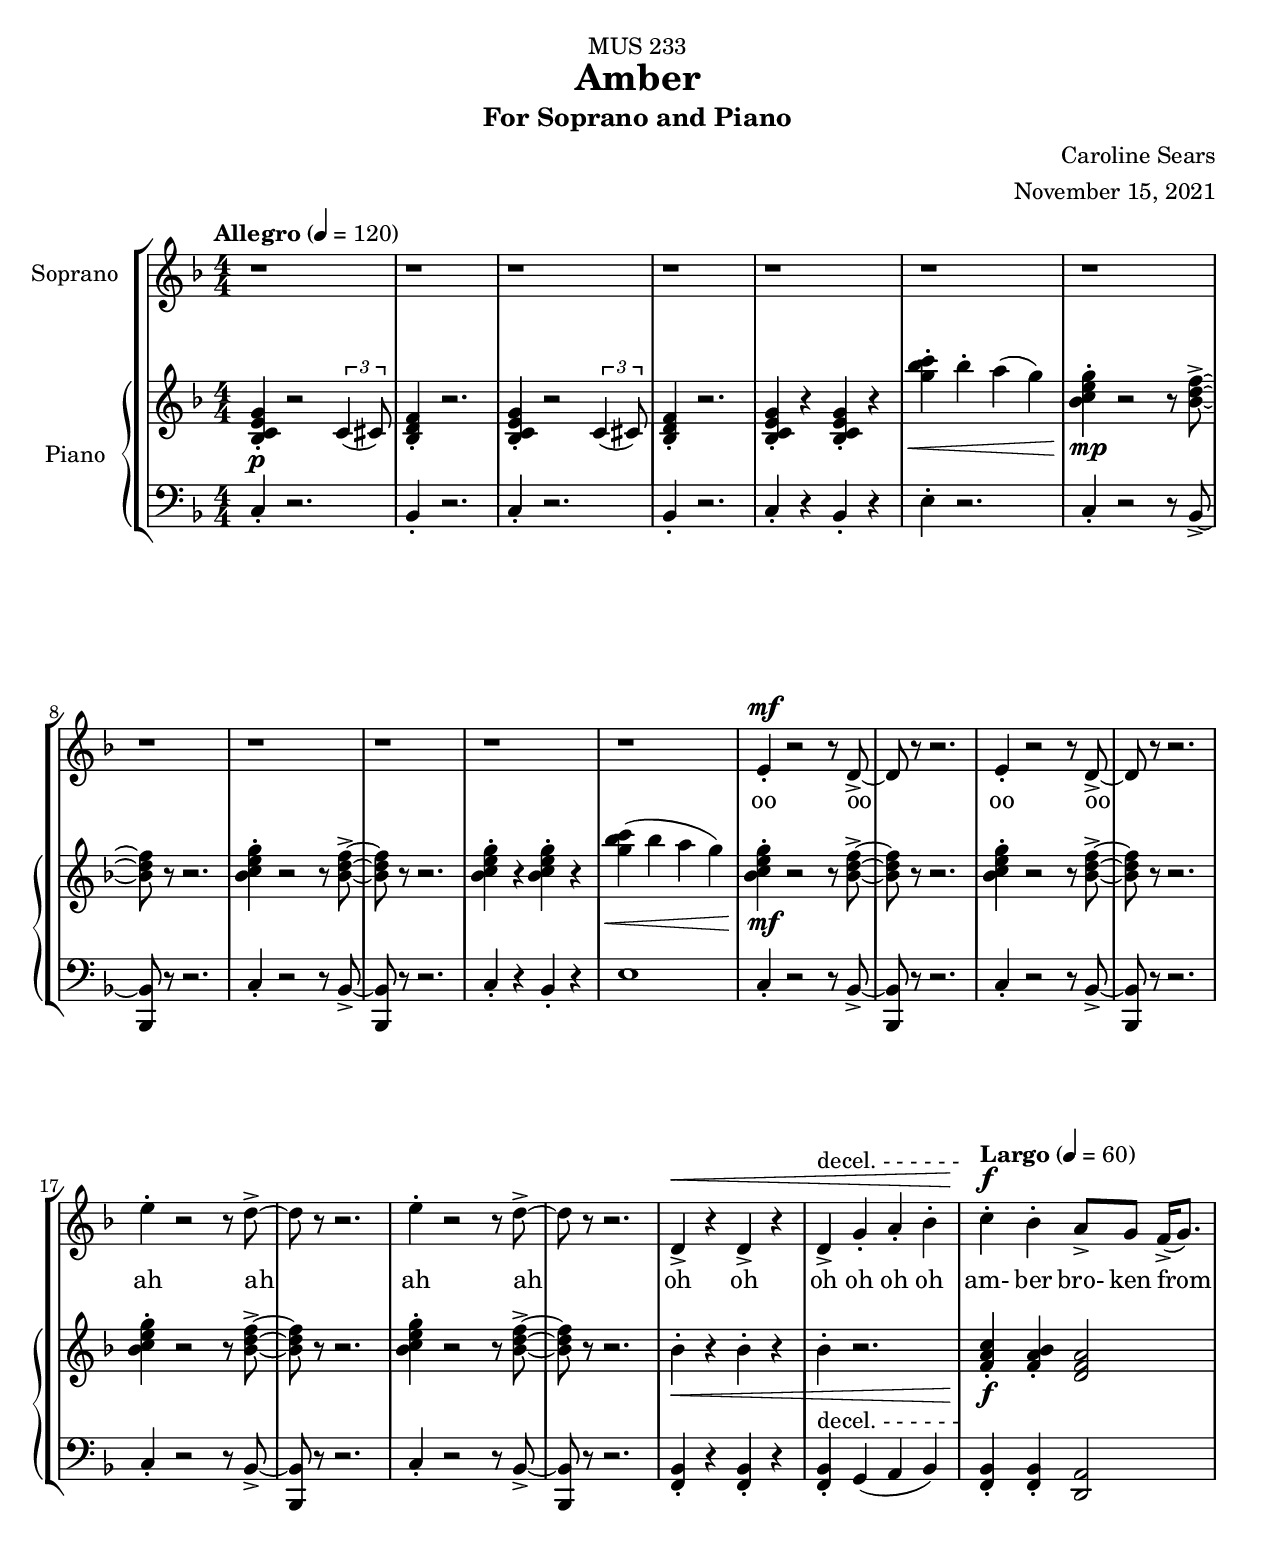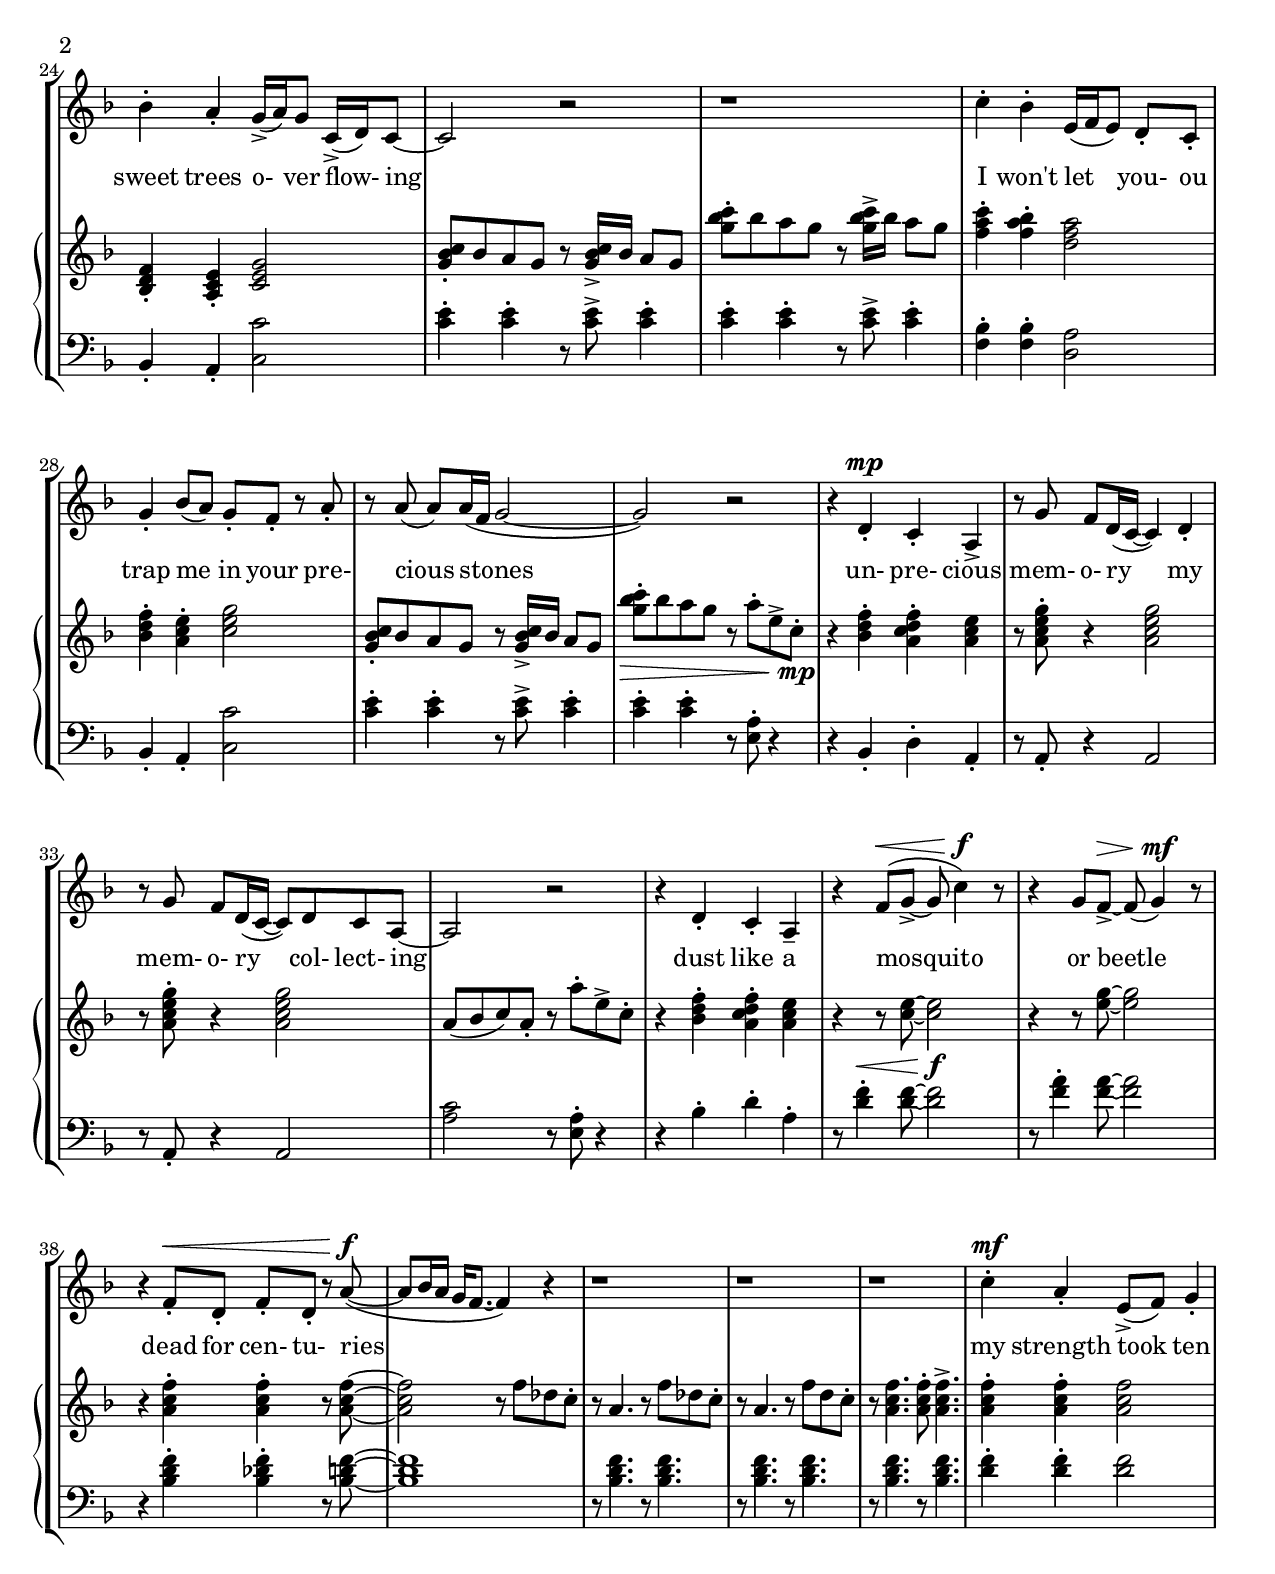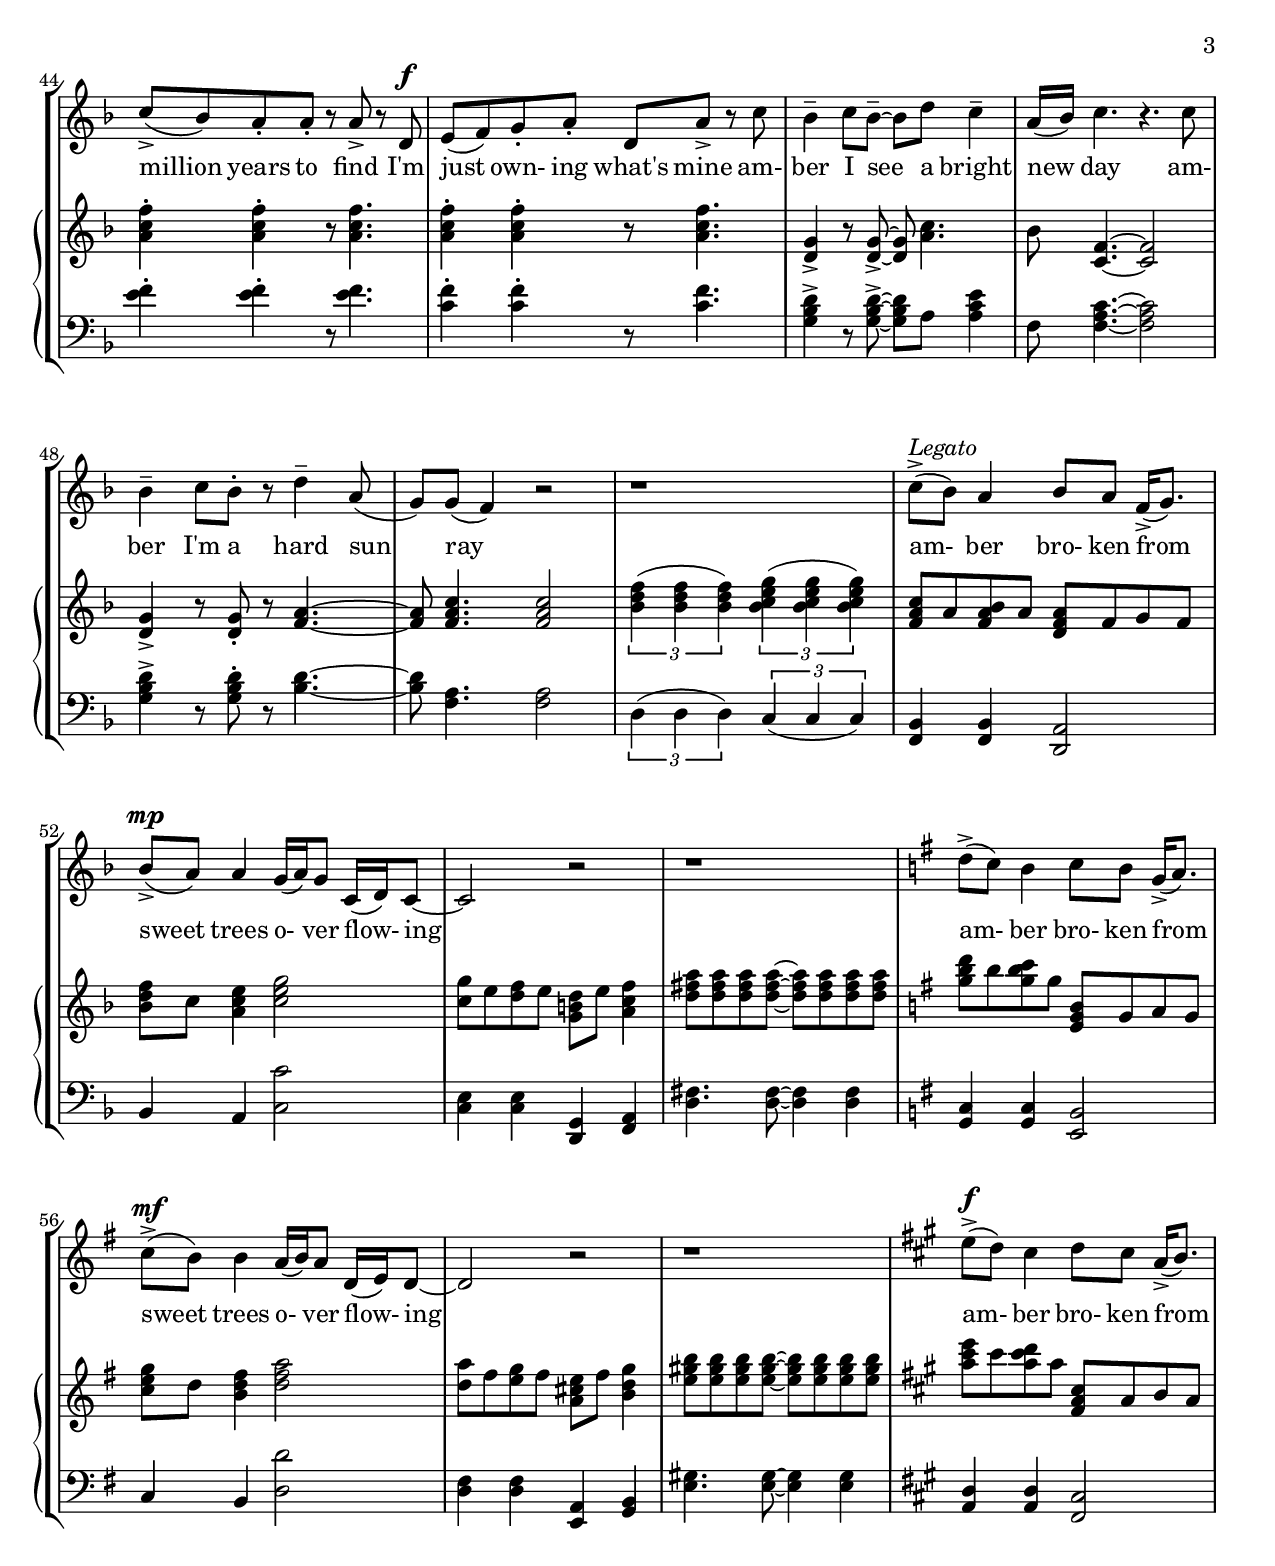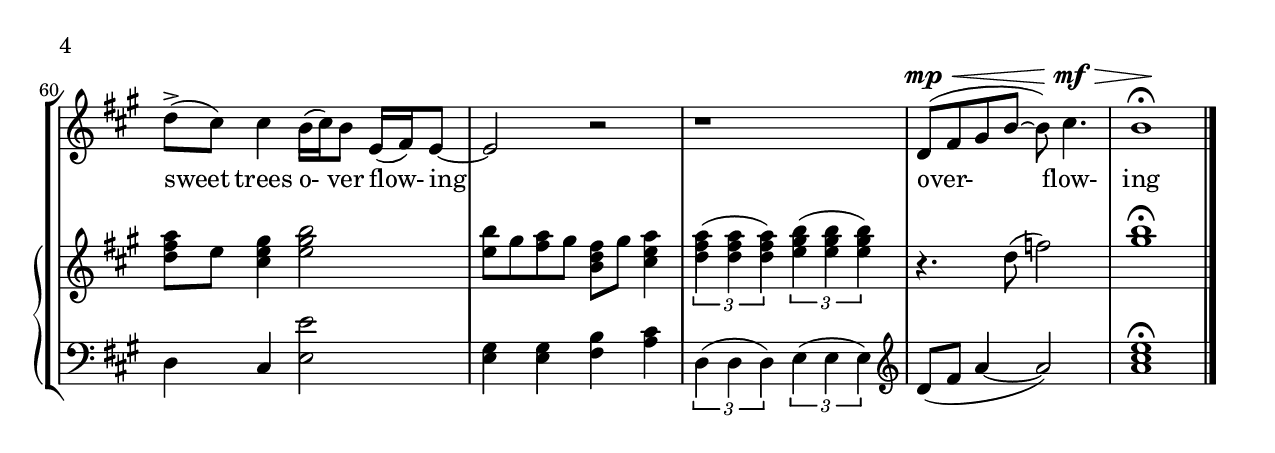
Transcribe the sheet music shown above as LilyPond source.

%%%%%%%%%%%%%%%%%%%% Header + Paper Dimensions %%%%%%%%%%%%%%%%%%%%
\header {
  title = "Amber"
    subtitle = "For Soprano and Piano"
    dedication = "MUS 233"
    composer = "Caroline Sears"
    arranger = "November 15, 2021"
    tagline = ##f

}
\paper {
  #(set-paper-size "ansi a")
  #(define top-margin (* 0.75 in))
}

%%%%%%%%%%%%%%%%%%%% Musical/Lyrical Content %%%%%%%%%%%%%%%%%%%%%%%%%%

%%%%% VOICE PART %%%%%%%%%%%
theNotes = \relative c'' {
    \set Staff.midiInstrument = "flute"
    \key f \major 
    \numericTimeSignature \time 4/4
    \tempo "Allegro" 4 = 120
    \dynamicUp

    %%Intro %%
    r1 | r1 |r1 | r1 | r1 | r1 | r1 | r1 | r1 | r1 | r1 | r1 |
    e,4\staccato\mf r2 r8 d8\accent~ |d8 r8 r2. |e4\staccato r2 r8 d8\accent~ |d8 r8 r2. 
    e'4\staccato r2 r8 d8\accent~ |d8 r8 r2. |e4\staccato r2 r8 d8\accent~ |d8 r8 r2. 
    d,4\accent\< r4 d4\accent r4| d4\accent^\markup{"decel. - - - - - -"}  g4\staccato a4\staccato bes\staccato |


    %% Verse 1 %%

    %bar 23%
    \tempo "Largo" 4 = 60
    c4\staccato\!\f bes4\staccato  a8\accent g8 f16\accent (g8.) | bes4\staccato  a\staccato g16\accent (a16) g8 c,16\accent (d16) c8~ |
    c2 r2 | r1 |
    %bar 27%
     c'4\staccato bes4\staccato  e,16 (f16 e8)  d8\staccato c8\staccato | g'4\staccato bes8 (a) g8\staccato f8\staccato r8 a8\staccato |
    r8 a8 (a) a16 (f16 g2~ | g2) r2 |
    %bar 31%
    r4 d4\mp\staccato c4\staccato a\accent |r8 g'8 f d16 (c16~c4) d4\staccato | r8 g8 f d16 (c16~c8) d8 c8 a~ |a2 r2 |
    %bar 35%
    \override Hairpin.to-barline = ##f
    r4 d4\staccato c4\staccato a4\tenuto | r4 f'8\< (g8\accent~g8 c4\!\f) r8 | r4 g8 f8\>\accent~f8 (g4\!\mf) r8 | r4 f8\staccato\< d\staccato f\staccato d\staccato r8 a'8\!\f(~a8 bes16  a16 
    g f8.~f4)  r4|
    %bar40
     r1 |r1| r1 |
     %bar 43
    c'4\staccato\mf a\staccato e8\accent (f8) g4\staccato | c8\accent (bes) a8\staccato a8\staccato r8 a\accent r8 d,8\f |
    e8 (f) g8\staccato a8\staccato  d,8 a'8\accent r8 c8| bes4\tenuto c8 bes8\tenuto~bes8 d8 c4\tenuto| a16 (bes) c4. r4. c8|
    %bar 48
    bes4\tenuto c8 bes8\staccato r8 d4\tenuto a8 (g8) g8 (f4) r2 | r1 |
    %bar 50
    c'8\accent^\markup{\italic{"Legato"}} (bes8)  a4 bes8 a8 f16\accent (g8.) | bes8\mp\accent (a8) a4 g16 (a16) g8 c,16 (d16) c8~ |
    c2 r2 | r1 |
    %bar 54
    \key g \major
    d'8\accent (c8)  b4 c8 b8 g16\accent (a8.) | c8\mf\accent (b8) b4 a16 (b16) a8 d,16 (e16) d8~ |
    d2 r2 | r1 |
    \key a \major
    %bar 58
    e'8\f\accent (d8)  cis4 d8 cis8 a16\accent (b8.) | d8\accent (cis8) cis4 b16 (cis16) b8 e,16 (fis16) e8~ |
    e2 r2 | r1 |
    %bar 62
    \override Hairpin.to-barline = ##f
    d8\mp\< (fis gis b~b8) cis4.\!\mf\>|b1\!\fermata \bar "|."


    
  }

theWords =  \lyricmode {
      %% Intro %%%
      oo oo oo oo
      ah ah ah ah
      oh oh oh oh oh oh
      %% Verse 1%%%
      am- ber bro- ken from
      sweet trees o- ver flow- ing
      I won't let you- _ou  trap me
      in your pre- cious stones_
      un- pre- cious mem- o- ry my
      mem- o- ry col- lect- ing
      dust like a mosquito or beetle
      dead for cen- tu- ries
      my strength took ten million
      years to find
      I'm just own- ing what's mine
      am- ber I see a bright new day
      am- ber I'm a hard sun ray 

      am- ber bro- ken from
      sweet trees o- ver flow- ing

      am- ber bro- ken from
      sweet trees o- ver flow- ing

      am- ber bro- ken from
      sweet trees o- ver flow- ing

      over- flow- ing



  }

%%%%%% PIANO PART %%%%%%%%%%
righthand =\relative c' {
    \key f \major
    \numericTimeSignature \time 4/4

    %%%%%%%% INTRO %%%%%%%%
    \tempo "Allegro" 4 = 120
    <bes c e g>4\staccato\p r2 \tuplet 3/2 {c4 (cis8)} | <bes d f>4\staccato r2.|
    <bes c e g>4\staccato r2 \tuplet 3/2 {c4 (cis8)} | <bes d f>4\staccato r2.|
    <bes c e g>4\staccato r4 <bes c e g>4\staccato r4|
    <g'' bes c>4\staccato\< bes\staccato a (g) |
    <bes, c e g>4\staccato\!\mp r2 r8 <bes d f>8\accent~|<bes d f>8 r8 r2. |
    <bes c e g>4\staccato r2 r8 <bes d f>8\accent~|<bes d f>8 r8 r2. |
    <bes c e g>4\staccato r4 <bes c e g>4\staccato r4|
    <g' bes c>4\< (bes a g) |
    <bes, c e g>4\!\mf\staccato r2 r8 <bes d f>8\accent~|<bes d f>8 r8 r2. |
    <bes c e g>4\staccato r2 r8 <bes d f>8\accent~|<bes d f>8 r8 r2. |
    <bes c e g>4\staccato r2 r8 <bes d f>8\accent~|<bes d f>8 r8 r2. |
    <bes c e g>4\staccato r2 r8 <bes d f>8\accent~|<bes d f>8 r8 r2. |
    bes4\staccato\< r4 bes4\staccato r4 | bes4\staccato r2. | 
    

    
    %%%% VERSE 1 %%%%%%%%
    \tempo "Largo" 4 = 60

    %bar 23%
    <f a c>4\staccato\!\f <f a bes>\staccato <d f a>2 | <bes d f>4\staccato <a c e>4\staccato  <c e g>2 |
    <g' bes c>8\staccato  bes  a g r8 <g bes c>16\accent bes16 a8 g |<g' bes c>8\staccato  bes  a g r8 <g bes c>16\accent bes16 a8 g |
    %bar 27%
    <f a c>4\staccato <f a bes>\staccato <d f a>2 | <bes d f>4\staccato <a c e>4\staccato  <c e g>2 |
    <g bes c>8\staccato  bes  a g r8 <g bes c>16\accent bes16 a8 g | <g' bes c>8\>\staccato  bes  a g r8 a\staccato e\accent c\!\mp\staccato |
    %bar 31%
    r4 <bes d f>4\staccato <a c d f>4\staccato <a c e> | r8 <a c e g>\staccato r4 <a c e g>2 |  r8 <a c e g>\staccato r4 <a c e g>2 | 
    %bar 34%
    a8 (bes c) a\staccato r8 a'\staccato e\accent c\staccato |r4 <bes d f>4\staccato <a c d f>4\staccato <a c e> |
    r4 r8 <c e>8~<c e>2 | r4 r8 <e g>8~<e g>2 | r4 <a, c f>4\staccato <a c f>4\staccato r8 <a c f>8~| <a c f>2 r8 f'8 des c\staccato|
    %bar 40
    r8 a4. r8 f'8 des c\staccato | r8 a4. r8 f'8 d c\staccato | r8 <a c f>4. <a c f>8\staccato <a c f>4.\accent  |
    <a c f>4\staccato <a c f>4\staccato <a c f>2 |<a c f>4\staccato <a c f>4\staccato r8<a c f>4.| 
    %bar45
    <a c f>4\staccato <a c f>4\staccato r8<a c f>4.| <g d>4\accent r8 <g d>\accent~<g d>8 <a c>4. |
    bes8 <f c>4.~<f c>2 |<g d>4\accent r8 <g d>\staccato r8 <f a>4.~| <f a>8 <f a c>4. <f a c>2 |
    %bar 50
    \tuplet 3/2 {<bes\mp d f>4 (<bes d f>4 <bes d f>4)} \tuplet 3/2 { <bes c e g>4 (<bes c e g>4 <bes c e g>4)} |
    %bar 51
    <f a c>8 a8 <f a bes>8 a8 <d, f a>8 f8 g8 f | <bes d f>8 c8 <a c e>4 <c e g>2 |
    <c g'>8 e8 <d f>8 e8 <g, b d > e'8 <a, c f>4 | <d fis a>8 <d fis a>8 <d fis a>8 <d fis a>8~<d fis a>8 <d fis a>8 <d fis a>8 <d fis a>8 |
    %bar 55
    \key g \major
    <g b d>8 b8 <g b c>8 g8 <e, g b>8 g8 a8 g | <c e g>8 d8 <b d fis>4 <d fis a>2 |
    <d a'>8 fis8 <e g>8 fis8 <a, cis e > fis'8 <b, d g>4 | <e gis b>8 <e gis b>8 <e gis b>8 <e gis b>8~<e gis b>8<e gis b>8 <e gis b>8 <e gis b>8|

    \key a \major 
    <a cis e>8 cis8 <a cis d>8 a8 <fis, a cis>8 a8 b8 a | <d fis a>8 e8 <cis e gis>4 <e gis b>2 |
    <e b'>8 gis8 <fis a>8 gis8 <b, d fis > gis'8 <cis, e a>4 |\tuplet 3/2 {<d fis a>4 (<d fis a>4 <d fis a>4)} \tuplet 3/2 { <e gis b>4 (<e gis b>4 <e gis b>4)} |
    r4. d8 (f2) | <gis b>1\fermata \bar "|."
    



  }

lefthand = \relative c {
    \key f \major
    \numericTimeSignature \time 4/4
    \clef "bass"
    \dynamicUp

    %%%%%%%% INTRO %%%%%%%%
    \tempo "Allegro" 4 = 120
    c4\staccato r2.|bes4\staccato r2. |
    c4\staccato r2.|bes4\staccato r2. |
    c4\staccato r4 bes4\staccato r4|
    e4\staccato r2.|
    c4\staccato r2 r8 bes8~\accent|<bes bes,>8 r8 r2. |
    c4\staccato r2 r8 bes8~\accent|<bes bes,>8 r8 r2. |
    c4\staccato r4 bes4\staccato r4|
    e1|
    c4\staccato r2 r8 bes8~\accent|<bes bes,>8 r8 r2. |
    c4\staccato r2 r8 bes8~\accent|<bes bes,>8 r8 r2. |
    c4\staccato r2 r8 bes8~\accent|<bes bes,>8 r8 r2. |
    c4\staccato r2 r8 bes8~\accent|<bes bes,>8 r8 r2. |
    <bes f>4\staccato r4 <bes f>4\staccato r4 |
    <bes f>4\staccato^\markup{"decel. - - - - - -"} g4 (a bes) |

    %%%%% VERSE 1 %%%%%%%%%%
    \tempo "Largo" 4 = 60

    %bar 23%
    <f bes>4\staccato <f bes>4\staccato <d a'>2 | bes'4\staccato a4\staccato <c c'>2| 
    <c' e>4\staccato <c e>\staccato r8 <c e>\accent <c e>4\staccato  |
    <c e>4\staccato <c e>\staccato r8 <c e>\accent <c e>4\staccato |
     %bar 27%
     <f, bes>4\staccato <f bes>4\staccato <d a'>2 | bes4\staccato a4\staccato <c c'>2|
     <c' e>4\staccato <c e>\staccato r8 <c e>\accent <c e>4\staccato  |
     <c e>4\staccato <c e>\staccato r8 <a e>8\staccato r4 |
     %bar 31%
      r4 bes,4\staccato d\staccato a\staccato | r8 a8\staccato r4 a2 |r8 a8\staccato r4 a2 |
      %bar 34%
      <a' c>\2 r8 <a e>8\staccato r4 | r4 bes4\staccato d\staccato a\staccato |
      r8 <d f>4\<\staccato <d f>8~ <d f>2\!\f | r8 <f a>4\staccato <f a>8~<f a>2 |
      %bar 38
      r4 <bes, d f>4\staccato <bes des f>4\staccato r8 <bes d f>8~|
      <bes d f>1 | r8 <bes d f>4. r8 <bes d f>4. |  r8 <bes d f>4. r8 <bes d f>4. |r8 <bes d f>4. r8 <bes d f>4. |
      %bar 43
      <d f>4\staccato <d f>\staccato <d f>2 | <e f>4\staccato <e f>\staccato r8 <e f>4.|
      <c f>4\staccato <c f>4\staccato r8 <c f>4. |
      %bar 46
      <g bes d>4\accent r8 <g bes d>8\accent~<g bes d>8 a8 <a c e>4 | f8 <f a c>4.~<f a c>2 | <g bes d>4\accent r8 <g bes d>8\staccato r8 <bes d >4.~|
      <bes d >8 <f a>4. <f a>2 |
      %bar 50
      \tuplet 3/2 {d4 (d d)} \tuplet 3/2 {c4 (c4 c)} |
      %bar 51
      <f, bes>4  < f bes>4 <d a' >2 | bes'4 a4 <c c'>2 |
      <c e>4 <c e>4 <g d>4 <a f>4| <d fis>4. <d fis>8~<d fis>4 <d fis> |
      %bar 55
      \key g \major
      <g, c>4  < g c>4 <e b' >2 | c'4 b4 <d d'>2 |
      <d fis>4 <d fis>4 <a e>4 <b g>4| <e gis>4. <e gis>8~<e gis>4 <e gis> |
      %bar 59
      \key a \major
      <a, d>4  < a d>4 <fis cis' >2 | d'4 cis4 <e e'>2 |
      <e gis>4 <e gis>4 <fis b>4 <a cis>4|\tuplet 3/2 {d,4 (d d)} \tuplet 3/2 {e4 (e4 e)}  |
     \clef "treble"
      d'8 ( fis a4~a2 ) | <a cis e>1\fermata \bar "|."
    
  }

%%%%%%%%%%%%%%%%%%%%%%% Score Setup %%%%%%%%%%%%%%%%%%%%%%%%%%%%%%%%%%%
\score {
\new StaffGroup <<
  \new Staff \with {instrumentName = "Soprano" 
    %shortInstrumentName = #"Sop. "
    }
  \new Voice = vocals \theNotes
  \new Lyrics \lyricsto vocals \theWords
  

  \new PianoStaff \with { instrumentName = "Piano" 
    %shortInstrumentName = #"Pno. "
    }
  <<
    \new Staff = "upper" \righthand
    \new Staff = "lower" \lefthand
  >>
>>

  \layout {}
  \midi {}
}